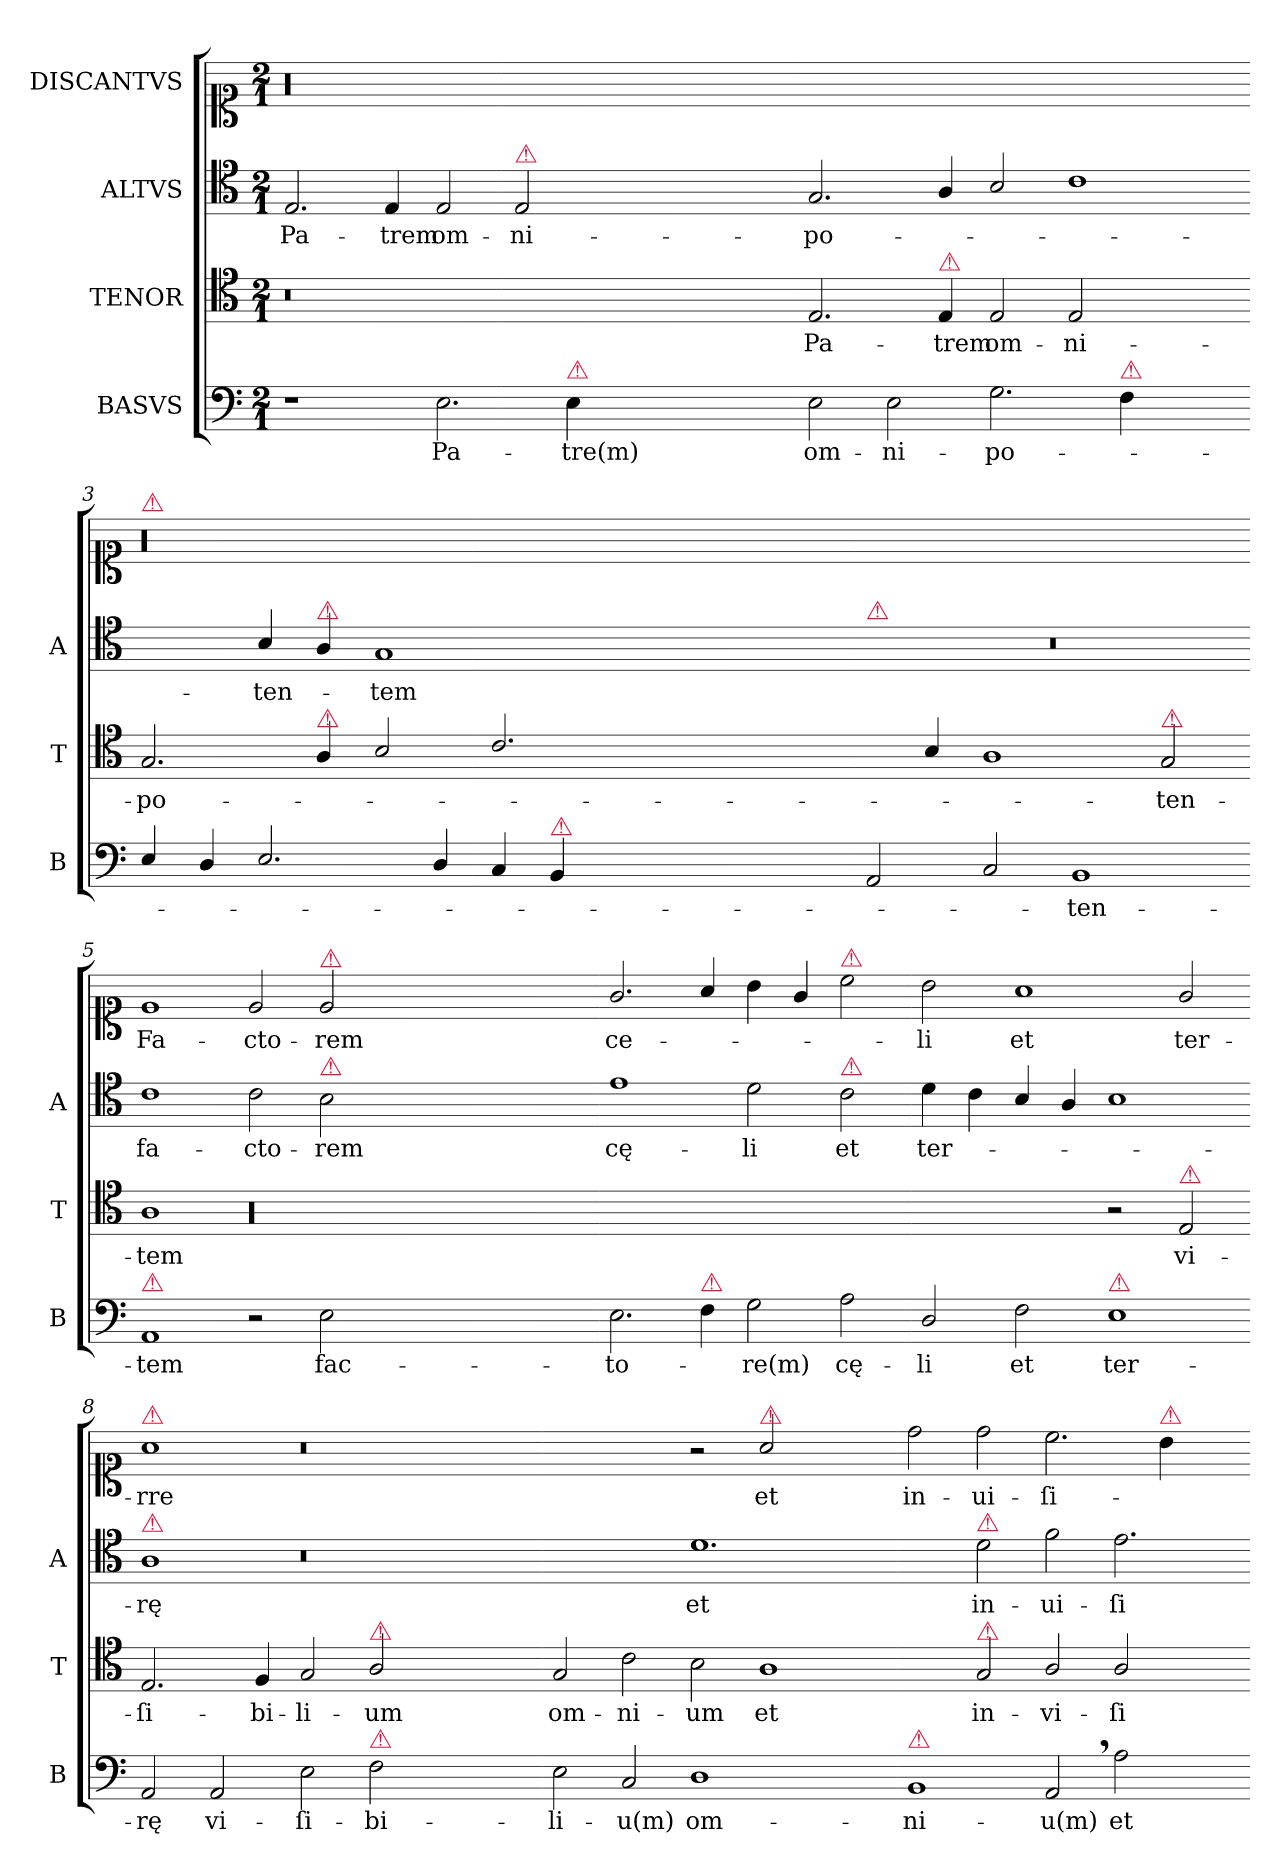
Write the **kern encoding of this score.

**kern	**text	**kern	**text	**kern	**text	**kern	**text
*part4	*part4	*part3	*part3	*part2	*part2	*part1	*part1
*staff4	*staff4	*staff3	*staff3	*staff2	*staff2	*staff1	*staff1
*I"BASVS	*	*I"TENOR	*	*I"ALTVS	*	*I"DISCANTVS	*
*I'B	*	*I'T	*	*I'A	*	*	*
*clefF4	*	*clefC4	*	*clefC4	*	*clefC1	*
*k[]	*	*k[]	*	*k[]	*	*k[]	*
*a:	*	*a:	*	*a:	*	*a:	*
*M2/1	*	*M2/1	*	*M2/1	*	*M2/1	*
=1	=1	=1	=1	=1	=1	=1	=1
1r	.	0r	.	2.E/	Pa-	00r	.
.	.	.	.	4E/	-trem	.	.
2.E\	Pa-	.	.	2E/	om-	.	.
!	!	!	!	!LO:TX:a:color=crimson:t=⚠	!	!	!
.	.	.	.	2E/	-ni-	.	.
!LO:TX:a:color=crimson:t=⚠	!	!	!	!	!	!	!
4E\	-tre(m)	.	.	.	.	.	.
0ryy	.	0ryy	.	0ryy	.	.	.
=2-	=2-	=2-	=2-	=2-	=2-	=2-	=2-
2E\	om-	2.E/	Pa-	2.G/	-po-	0ryy	.
2E\	-ni-	.	.	.	.	.	.
!	!	!LO:TX:a:color=crimson:t=⚠	!	!	!	!	!
.	.	4E/	-trem	4A/	.	.	.
2.G\	-po-	2E/	om-	2B/	.	.	.
.	.	2E/	-ni-	1c\	.	.	.
!LO:TX:a:color=crimson:t=⚠	!	!	!	!	!	!	!
4F\	.	.	.	.	.	.	.
2ryy	.	2ryy	.	.	.	2ryy	.
=3-	=3-	=3-	=3-	=3-	=3-	=3-	=3-
!	!	!	!	!	!	!LO:TX:a:color=crimson:t=⚠	!
4E/	.	2.G/	-po-	2ryy	.	00r	.
4D/	.	.	.	.	.	.	.
2.E/	.	.	.	4B/	-ten-	.	.
!	!	!	!	!LO:TX:a:color=crimson:t=⚠	!	!	!
!	!	!LO:TX:a:color=crimson:t=⚠	!	!	!	!	!
.	.	4A/	.	4A/	.	.	.
.	.	2B/	.	1G	-tem	.	.
4D/	.	.	.	.	.	.	.
4C/	.	2.c/	.	.	.	.	.
!LO:TX:a:color=crimson:t=⚠	!	!	!	!	!	!	!
4BB/	.	.	.	.	.	.	.
0ryy	.	.	.	0ryy	.	.	.
.	.	1..ryy	.	.	.	.	.
=4-	=4-	=4-	=4-	=4-	=4-	=4-	=4-
!	!	!	!	!LO:TX:a:color=crimson:t=⚠	!	!	!
2AA/	.	4ryy	.	0r	.	0ryy	.
.	.	4B/	.	.	.	.	.
2C/	.	1A	.	.	.	.	.
1BB	-ten-	.	.	.	.	.	.
!	!	!LO:TX:a:color=crimson:t=⚠	!	!	!	!	!
.	.	2G/	-ten-	.	.	.	.
=5-	=5-	=5-	=5-	=5-	=5-	=5-	=5-
!LO:TX:a:color=crimson:t=⚠	!	!	!	!	!	!	!
1AA	-tem	1A	-tem	1c	fa-	1e	Fa-
2r	.	00r	.	2c\	-cto-	2e/	-cto-
!	!	!	!	!	!	!LO:TX:a:color=crimson:t=⚠	!
!	!	!	!	!LO:TX:a:color=crimson:t=⚠	!	!	!
2E\	fac-	.	.	2B\	-rem	2e/	-rem
0.ryy	.	.	.	0.ryy	.	0.ryy	.
=6-	=6-	=6-	=6-	=6-	=6-	=6-	=6-
2.E\	-to-	0ryy	.	1e	cę-	2.g/	ce-
!LO:TX:a:color=crimson:t=⚠	!	!	!	!	!	!	!
4F\	.	.	.	.	.	4a/	.
2G\	-re(m)	.	.	2d\	-li	4b\	.
.	.	.	.	.	.	4g/	.
!	!	!	!	!	!	!LO:TX:a:color=crimson:t=⚠	!
!	!	!	!	!LO:TX:a:color=crimson:t=⚠	!	!	!
2A\	cę-	.	.	2c\	et	2cc\	.
=7-	=7-	=7-	=7-	=7-	=7-	=7-	=7-
2D/	-li	1ryy	.	4d\	ter-	2b\	-li
.	.	.	.	4c\	.	.	.
2F\	et	.	.	4B/	.	1a	et
.	.	.	.	4A/	.	.	.
!LO:TX:a:color=crimson:t=⚠	!	!	!	!	!	!	!
1E	ter-	2r	.	1B	.	.	.
!	!	!LO:TX:a:color=crimson:t=⚠	!	!	!	!	!
.	.	2E/	vi-	.	.	2g/	ter-
=8-	=8-	=8-	=8-	=8-	=8-	=8-	=8-
!	!	!	!	!	!	!LO:TX:a:color=crimson:t=⚠	!
!	!	!	!	!LO:TX:a:color=crimson:t=⚠	!	!	!
2AA/	-rę	2.E/	-ſi-	1A	-rę	1a	-rre
2AA/	vi-	.	.	.	.	.	.
.	.	4F/	-bi-	.	.	.	.
2E\	-ſi-	2G/	-li-	0r	.	0r	.
!	!	!LO:TX:a:color=crimson:t=⚠	!	!	!	!	!
!LO:TX:a:color=crimson:t=⚠	!	!	!	!	!	!	!
2F\	-bi-	2A/	-um	.	.	.	.
1ryy	.	1ryy	.	.	.	.	.
=9-	=9-	=9-	=9-	=9-	=9-	=9-	=9-
2E\	-li-	2G/	om-	1ryy	.	1ryy	.
2C/	-u(m)	2c\	-ni-	.	.	.	.
1D	om-	2B\	-um	1.d	et	2r	.
!	!	!	!	!	!	!LO:TX:a:color=crimson:t=⚠	!
.	.	1A\	et	.	.	2a/	et
2ryy	.	.	.	.	.	2ryy	.
=10-	=10-	=10-	=10-	=10-	=10-	=10-	=10-
!LO:TX:a:color=crimson:t=⚠	!	!	!	!	!	!	!
1BB	-ni-	2ryy	.	2ryy	.	2dd\	in-
!	!	!	!	!LO:TX:a:color=crimson:t=⚠	!	!	!
!	!	!LO:TX:a:color=crimson:t=⚠	!	!	!	!	!
.	.	2G/	in-	2d\	in-	2dd\	-ui-
2AA,</	-u(m)	2A/	-vi-	2f\	-ui-	2.cc\	-ſi-
2A\	et	2A/	-ſi-	2.e\	-ſi-	.	.
!	!	!	!	!	!	!LO:TX:a:color=crimson:t=⚠	!
.	.	.	.	.	.	4b\	.
4ryy	.	4ryy	.	.	.	4ryy	.
=-	=-	=-	=-	=-	=-	=-	=-
*-	*-	*-	*-	*-	*-	*-	*-
